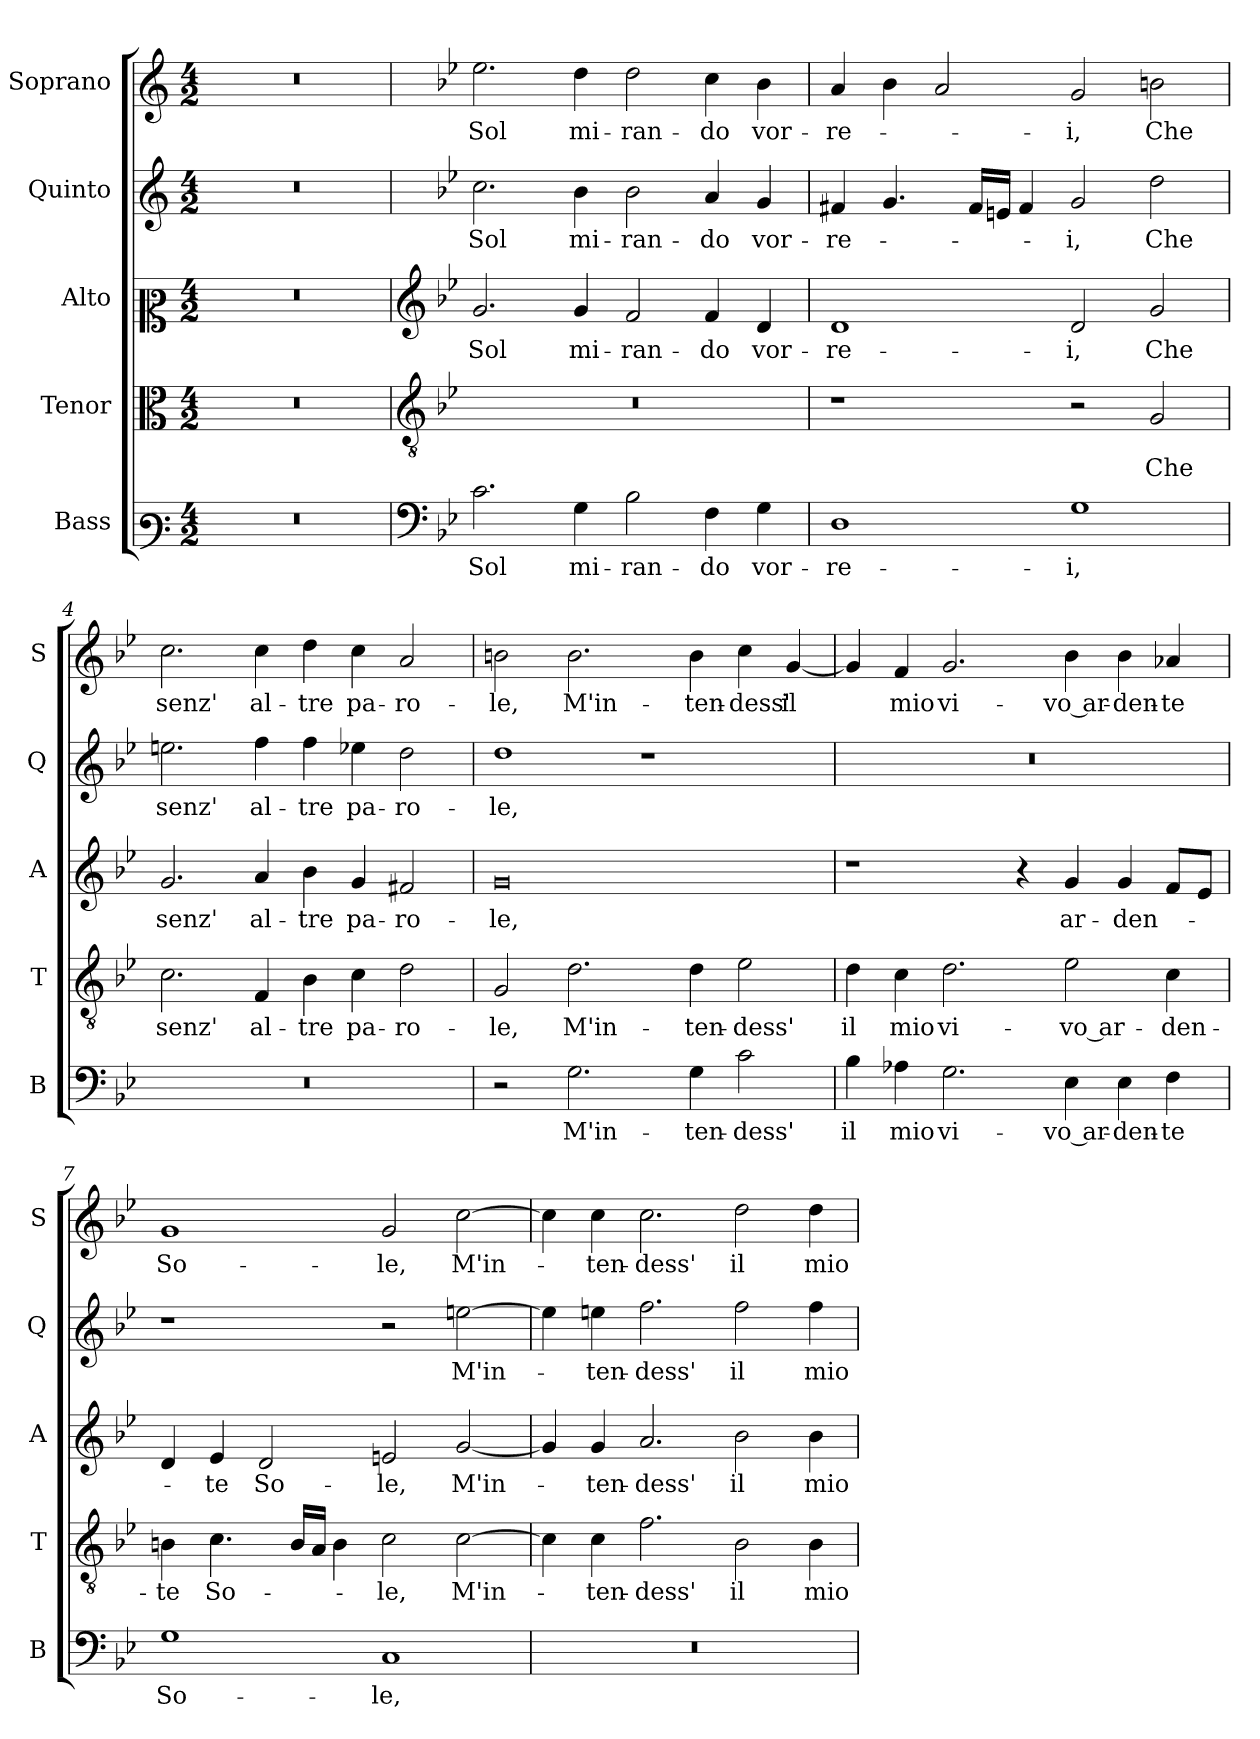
**kern	**text	**kern	**text	**kern	**text	**kern	**text	**kern	**text
*part5	*part5	*part4	*part4	*part3	*part3	*part2	*part2	*part1	*part1
*staff5	*staff5	*staff4	*staff4	*staff3	*staff3	*staff2	*staff2	*staff1	*staff1
*I"Bass	*	*I"Tenor	*	*I"Alto	*	*I"Quinto	*	*I"Soprano	*
*I'B	*	*I'T	*	*I'A	*	*I'Q	*	*I'S	*
*clefF3	*	*clefC3	*	*clefC2	*	*clefG2	*	*clefG2	*
*k[]	*	*k[]	*	*k[]	*	*k[]	*	*k[]	*
*C:	*	*C:	*	*C:	*	*C:	*	*C:	*
*M4/2	*	*M4/2	*	*M4/2	*	*M4/2	*	*M4/2	*
=1	=1	=1	=1	=1	=1	=1	=1	=1	=1
0r	.	0r	.	0r	.	0r	.	0r	.
=2	=2	=2	=2	=2	=2	=2	=2	=2	=2
*clefF4	*	*clefGv2	*	*clefG2	*	*	*	*	*
*k[b-e-]	*	*k[b-e-]	*	*k[b-e-]	*	*k[b-e-]	*	*k[b-e-]	*
*B-:	*	*B-:	*	*B-:	*	*B-:	*	*B-:	*
!	!LO:LY:b	!	!	!	!LO:LY:b	!	!LO:LY:b	!	!LO:LY:b
2.c\	Sol	0r	.	2.g/	Sol	2.cc\	Sol	2.ee-\	Sol
!	!LO:LY:b	!	!	!	!LO:LY:b	!	!LO:LY:b	!	!LO:LY:b
4G\	mi-	.	.	4g/	mi-	4b-\	mi-	4dd\	mi-
!	!LO:LY:b	!	!	!	!LO:LY:b	!	!LO:LY:b	!	!LO:LY:b
2B-\	-ran-	.	.	2f/	-ran-	2b-\	-ran-	2dd\	-ran-
!	!LO:LY:b	!	!	!	!LO:LY:b	!	!LO:LY:b	!	!LO:LY:b
4F\	-do	.	.	4f/	-do	4a/	-do	4cc\	-do
!	!LO:LY:b	!	!	!	!LO:LY:b	!	!LO:LY:b	!	!LO:LY:b
4G\	vor-	.	.	4d/	vor-	4g/	vor-	4b-\	vor-
=3	=3	=3	=3	=3	=3	=3	=3	=3	=3
!	!LO:LY:b	!	!	!	!LO:LY:b	!	!LO:LY:b	!	!LO:LY:b
1D	-re-	1r	.	1d	-re-	4f#X/	-re-	4a/	-re-
.	.	.	.	.	.	4.g/	.	4b-\	.
.	.	.	.	.	.	.	.	2a/	.
.	.	.	.	.	.	16f#/LL	.	.	.
.	.	.	.	.	.	16en/JJ	.	.	.
.	.	.	.	.	.	4f#/	.	.	.
!	!LO:LY:b	!	!	!	!LO:LY:b	!	!LO:LY:b	!	!LO:LY:b
1G	-i,	2r	.	2d/	-i,	2g/	-i,	2g/	-i,
!	!	!	!LO:LY:b	!	!LO:LY:b	!	!LO:LY:b	!	!LO:LY:b
.	.	2G/	Che	2g/	Che	2dd\	Che	2bn\	Che
=4	=4	=4	=4	=4	=4	=4	=4	=4	=4
!	!	!	!LO:LY:b	!	!LO:LY:b	!	!LO:LY:b	!	!LO:LY:b
0r	.	2.c\	senz'	2.g/	senz'	2.een\	senz'	2.cc\	senz'
!	!	!	!LO:LY:b	!	!LO:LY:b	!	!LO:LY:b	!	!LO:LY:b
.	.	4F/	al-	4a/	al-	4ff\	al-	4cc\	al-
!	!	!	!LO:LY:b	!	!LO:LY:b	!	!LO:LY:b	!	!LO:LY:b
.	.	4B-\	-tre	4b-\	-tre	4ff\	-tre	4dd\	-tre
!	!	!	!LO:LY:b	!	!LO:LY:b	!	!LO:LY:b	!	!LO:LY:b
.	.	4c\	pa-	4g/	pa-	4ee-X\	pa-	4cc\	pa-
!	!	!	!LO:LY:b	!	!LO:LY:b	!	!LO:LY:b	!	!LO:LY:b
.	.	2d\	-ro-	2f#X/	-ro-	2dd\	-ro-	2a/	-ro-
!!LO:LB:g=z
=5	=5	=5	=5	=5	=5	=5	=5	=5	=5
!	!	!	!LO:LY:b	!	!LO:LY:b	!	!LO:LY:b	!	!LO:LY:b
2r	.	2G/	-le,	0g	-le,	1dd	-le,	2bn\	-le,
!	!LO:LY:b	!	!LO:LY:b	!	!	!	!	!	!LO:LY:b
2.G\	M'in-	2.d\	M'in-	.	.	.	.	2.b\	M'in-
.	.	.	.	.	.	1r	.	.	.
!	!LO:LY:b	!	!LO:LY:b	!	!	!	!	!	!LO:LY:b
4G\	-ten-	4d\	-ten-	.	.	.	.	4b\	-ten-
!	!LO:LY:b	!	!LO:LY:b	!	!	!	!	!	!LO:LY:b
2c\	-dess'	2e-\	-dess'	.	.	.	.	4cc\	-dess'
!	!	!	!	!	!	!	!	!	!LO:LY:b
.	.	.	.	.	.	.	.	[4g/	il
=6	=6	=6	=6	=6	=6	=6	=6	=6	=6
!	!LO:LY:b	!	!LO:LY:b	!	!	!	!	!	!
4B-\	il	4d\	il	1r	.	0r	.	4g/]	.
!	!LO:LY:b	!	!LO:LY:b	!	!	!	!	!	!LO:LY:b
4A-X\	mio	4c\	mio	.	.	.	.	4f/	mio
!	!LO:LY:b	!	!LO:LY:b	!	!	!	!	!	!LO:LY:b
2.G\	vi-	2.d\	vi-	.	.	.	.	2.g/	vi-
.	.	.	.	4r	.	.	.	.	.
!	!LO:LY:b	!	!LO:LY:b	!	!LO:LY:b	!	!	!	!LO:LY:b
4E-\	-vo ar-	2e-\	-vo ar-	4g/	ar-	.	.	4b-\	-vo ar-
!	!LO:LY:b	!	!	!	!LO:LY:b	!	!	!	!LO:LY:b
4E-\	-den-	.	.	4g/	-den-	.	.	4b-\	-den-
!	!LO:LY:b	!	!LO:LY:b	!	!	!	!	!	!LO:LY:b
4F\	-te	4c\	-den-	8f/L	.	.	.	4a-X/	-te
.	.	.	.	8e-/J	.	.	.	.	.
=7	=7	=7	=7	=7	=7	=7	=7	=7	=7
!	!LO:LY:b	!	!LO:LY:b	!	!	!	!	!	!LO:LY:b
1G	So-	4Bn\	-te	4d/	.	1r	.	1g	So-
!	!	!	!LO:LY:b	!	!LO:LY:b	!	!	!	!
.	.	4.c\	So-	4e-/	-te	.	.	.	.
!	!	!	!	!	!LO:LY:b	!	!	!	!
.	.	.	.	2d/	So-	.	.	.	.
.	.	16B/LL	.	.	.	.	.	.	.
.	.	16A/JJ	.	.	.	.	.	.	.
.	.	4B\	.	.	.	.	.	.	.
!	!LO:LY:b	!	!LO:LY:b	!	!LO:LY:b	!	!	!	!LO:LY:b
1C	-le,	2c\	-le,	2en/	-le,	2r	.	2g/	-le,
!	!	!	!LO:LY:b	!	!LO:LY:b	!	!LO:LY:b	!	!LO:LY:b
.	.	[2c\	M'in-	[2g/	M'in-	[2een\	M'in-	[2cc\	M'in-
!!LO:PB:g=z
=8	=8	=8	=8	=8	=8	=8	=8	=8	=8
0r	.	4c\]	.	4g/]	.	4ee\]	.	4cc\]	.
!	!	!	!LO:LY:b	!	!LO:LY:b	!	!LO:LY:b	!	!LO:LY:b
.	.	4c\	-ten-	4g/	-ten-	4een\	-ten-	4cc\	-ten-
!	!	!	!LO:LY:b	!	!LO:LY:b	!	!LO:LY:b	!	!LO:LY:b
.	.	2.f\	-dess'	2.a/	-dess'	2.ff\	-dess'	2.cc\	-dess'
!	!	!	!LO:LY:b	!	!LO:LY:b	!	!LO:LY:b	!	!LO:LY:b
.	.	2B-\	il	2b-\	il	2ff\	il	2dd\	il
!	!	!	!LO:LY:b	!	!LO:LY:b	!	!LO:LY:b	!	!LO:LY:b
.	.	4B-\	mio	4b-\	mio	4ff\	mio	4dd\	mio
=	=	=	=	=	=	=	=	=	=
*-	*-	*-	*-	*-	*-	*-	*-	*-	*-
